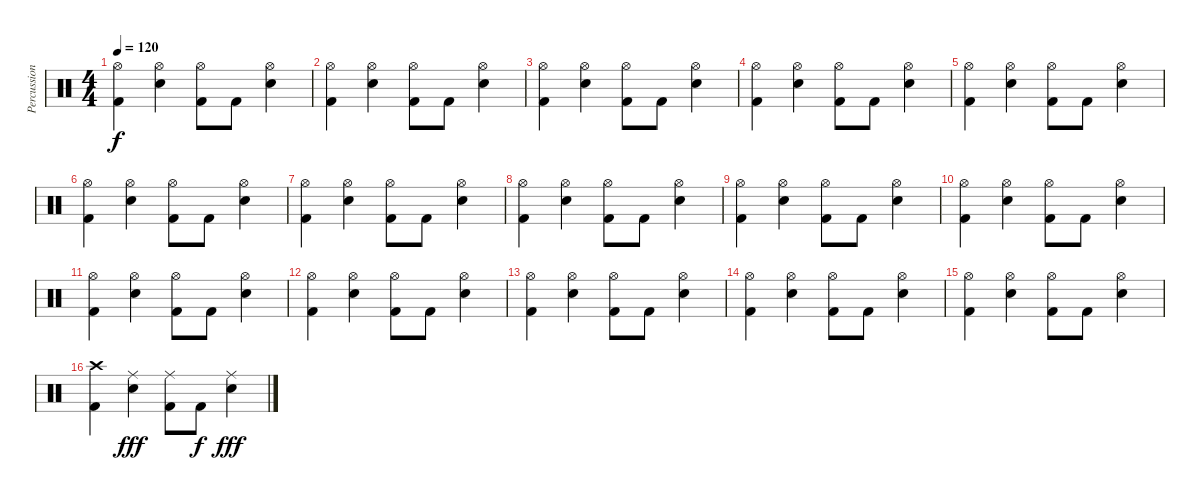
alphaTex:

\track ("Percussion" "Percussion") {instrument percussion}
\staff {score}
\articulation defaults
\ts (4 4)
\tempo 120
\clef neutral
\ks c
("Hi-Hat (open)" "Kick (hit) 2").4{dy f} ("Hi-Hat (open)" "Snare (hit) 2").4 ("Hi-Hat (open)" "Kick (hit) 2").8 "Kick (hit) 2".8 ("Hi-Hat (open)" "Snare (hit) 2").4 |
("Hi-Hat (open)" "Kick (hit) 2").4 ("Hi-Hat (open)" "Snare (hit) 2").4 ("Hi-Hat (open)" "Kick (hit) 2").8 "Kick (hit) 2".8 ("Hi-Hat (open)" "Snare (hit) 2").4 |
("Hi-Hat (open)" "Kick (hit) 2").4 ("Hi-Hat (open)" "Snare (hit) 2").4 ("Hi-Hat (open)" "Kick (hit) 2").8 "Kick (hit) 2".8 ("Hi-Hat (open)" "Snare (hit) 2").4 |
("Hi-Hat (open)" "Kick (hit) 2").4 ("Hi-Hat (open)" "Snare (hit) 2").4 ("Hi-Hat (open)" "Kick (hit) 2").8 "Kick (hit) 2".8 ("Hi-Hat (open)" "Snare (hit) 2").4 |
("Hi-Hat (open)" "Kick (hit) 2").4 ("Hi-Hat (open)" "Snare (hit) 2").4 ("Hi-Hat (open)" "Kick (hit) 2").8 "Kick (hit) 2".8 ("Hi-Hat (open)" "Snare (hit) 2").4 |
("Hi-Hat (open)" "Kick (hit) 2").4 ("Hi-Hat (open)" "Snare (hit) 2").4 ("Hi-Hat (open)" "Kick (hit) 2").8 "Kick (hit) 2".8 ("Hi-Hat (open)" "Snare (hit) 2").4 |
("Hi-Hat (open)" "Kick (hit) 2").4 ("Hi-Hat (open)" "Snare (hit) 2").4 ("Hi-Hat (open)" "Kick (hit) 2").8 "Kick (hit) 2".8 ("Hi-Hat (open)" "Snare (hit) 2").4 |
("Hi-Hat (open)" "Kick (hit) 2").4 ("Hi-Hat (open)" "Snare (hit) 2").4 ("Hi-Hat (open)" "Kick (hit) 2").8 "Kick (hit) 2".8 ("Hi-Hat (open)" "Snare (hit) 2").4 |
("Hi-Hat (open)" "Kick (hit) 2").4 ("Hi-Hat (open)" "Snare (hit) 2").4 ("Hi-Hat (open)" "Kick (hit) 2").8 "Kick (hit) 2".8 ("Hi-Hat (open)" "Snare (hit) 2").4 |
("Hi-Hat (open)" "Kick (hit) 2").4 ("Hi-Hat (open)" "Snare (hit) 2").4 ("Hi-Hat (open)" "Kick (hit) 2").8 "Kick (hit) 2".8 ("Hi-Hat (open)" "Snare (hit) 2").4 |
("Hi-Hat (open)" "Kick (hit) 2").4 ("Hi-Hat (open)" "Snare (hit) 2").4 ("Hi-Hat (open)" "Kick (hit) 2").8 "Kick (hit) 2".8 ("Hi-Hat (open)" "Snare (hit) 2").4 |
("Hi-Hat (open)" "Kick (hit) 2").4 ("Hi-Hat (open)" "Snare (hit) 2").4 ("Hi-Hat (open)" "Kick (hit) 2").8 "Kick (hit) 2".8 ("Hi-Hat (open)" "Snare (hit) 2").4 |
("Hi-Hat (open)" "Kick (hit) 2").4 ("Hi-Hat (open)" "Snare (hit) 2").4 ("Hi-Hat (open)" "Kick (hit) 2").8 "Kick (hit) 2".8 ("Hi-Hat (open)" "Snare (hit) 2").4 |
("Hi-Hat (open)" "Kick (hit) 2").4 ("Hi-Hat (open)" "Snare (hit) 2").4 ("Hi-Hat (open)" "Kick (hit) 2").8 "Kick (hit) 2".8 ("Hi-Hat (open)" "Snare (hit) 2").4 |
("Hi-Hat (open)" "Kick (hit) 2").4 ("Hi-Hat (open)" "Snare (hit) 2").4 ("Hi-Hat (open)" "Kick (hit) 2").8 "Kick (hit) 2".8 ("Hi-Hat (open)" "Snare (hit) 2").4 |
("Crash high (hit)" "Kick (hit) 2").4 ("Ride (middle)" "Snare (hit) 2").4{dy fff} ("Ride (middle)" "Kick (hit) 2").8 "Kick (hit) 2".8{dy f} ("Ride (middle)" "Snare (hit) 2").4{dy fff}
